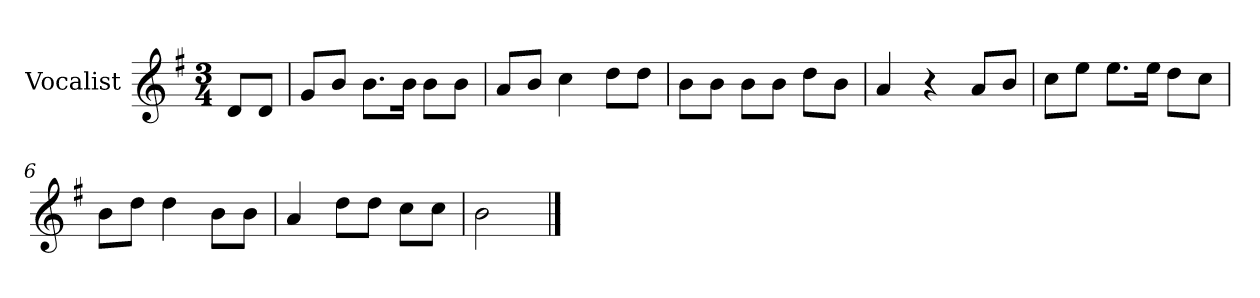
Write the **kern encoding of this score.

**kern
*part1
*staff1
*I"Vocalist
*k[f#]
*G:
*M3/4
=
8dL
8dJ
=1
8gL
8bJ
8.bL
16bJk
8bL
8bJ
=2
8aL
8bJ
4cc
8ddL
8ddJ
=3
8bL
8bJ
8bL
8bJ
8ddL
8bJ
=4
4a
4r
8aL
8bJ
=5
8ccL
8eeJ
8.eeL
16eeJk
8ddL
8ccJ
=6
8bL
8ddJ
4dd
8bL
8bJ
=7
4a
8ddL
8ddJ
8ccL
8ccJ
=8
2b
==
*-
